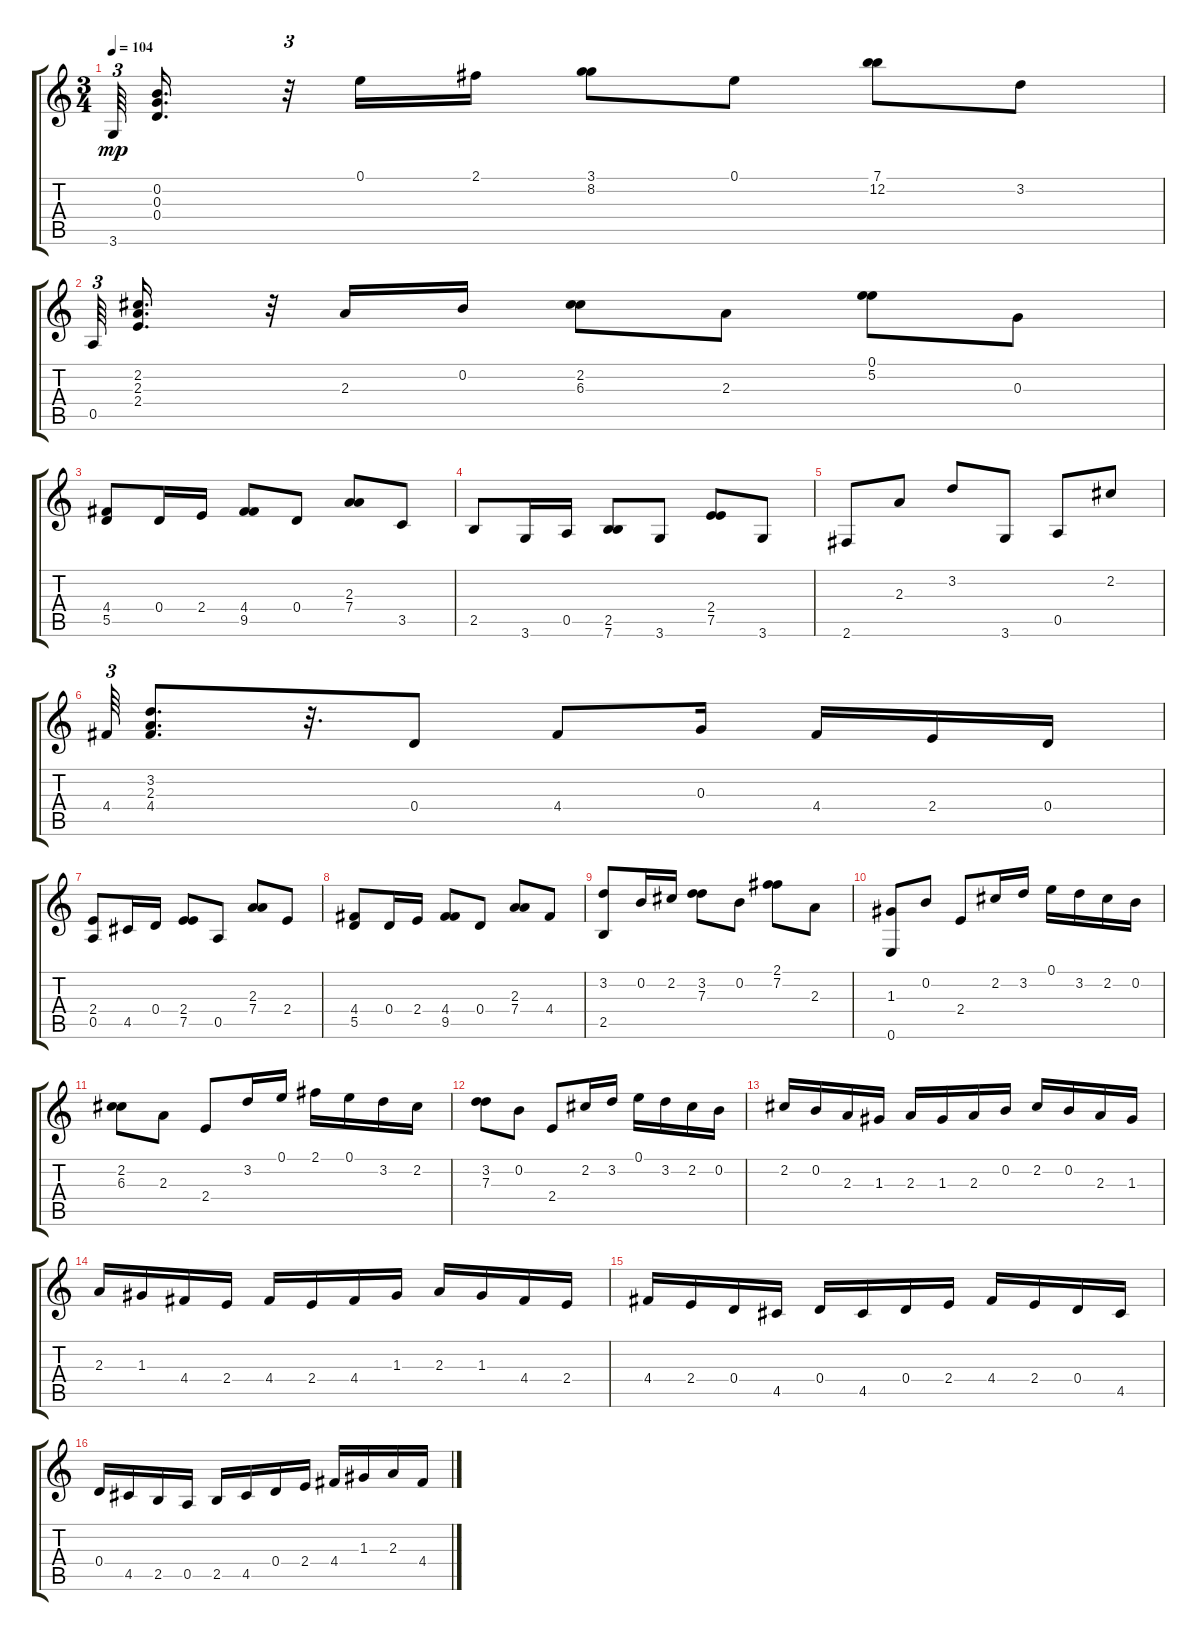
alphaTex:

\track "" {instrument acousticguitarnylon}
\staff {score tabs}
\tuning (E4 B3 G3 D3 A2 E2) {hide}
\ts (3 4)
\tempo 104
\clef g2
\ks c
3.6.64{tu (3 2) dy mp} (0.2 0.3 0.4).16{d} r.32{tu (3 2)} 0.1.16 2.1.16 (3.1 8.2).8 0.1.8 (7.1 12.2).8 3.2.8 |
0.5.64{tu (3 2)} (2.2 2.3 2.4).16{d} r.32{tu (3 2)} 2.3.16 0.2.16 (2.2 6.3).8 2.3.8 (0.1 5.2).8 0.3.8 |
(4.4 5.5).8 0.4.16 2.4.16 (4.4 9.5).8 0.4.8 (2.3 7.4).8 3.5.8 |
2.5.8 3.6.16 0.5.16 (2.5 7.6).8 3.6.8 (2.4 7.5).8 3.6.8 |
2.6.8 2.3.8 3.2.8 3.6.8 0.5.8 2.2.8 |
4.4.64{tu (3 2)} (3.2 2.3 4.4).8{d} r.32{d} 0.4.8 4.4.8 0.3.16 4.4.16 2.4.16 0.4.16 |
(2.4 0.5).8 4.5.16 0.4.16 (2.4 7.5).8 0.5.8 (2.3 7.4).8 2.4.8 |
(4.4 5.5).8 0.4.16 2.4.16 (4.4 9.5).8 0.4.8 (2.3 7.4).8 4.4.8 |
(3.2 2.5).8 0.2.16 2.2.16 (3.2 7.3).8 0.2.8 (2.1 7.2).8 2.3.8 |
(1.3 0.6).8 0.2.8 2.4.8 2.2.16 3.2.16 0.1.16 3.2.16 2.2.16 0.2.16 |
(2.2 6.3).8 2.3.8 2.4.8 3.2.16 0.1.16 2.1.16 0.1.16 3.2.16 2.2.16 |
(3.2 7.3).8 0.2.8 2.4.8 2.2.16 3.2.16 0.1.16 3.2.16 2.2.16 0.2.16 |
2.2.16 0.2.16 2.3.16 1.3.16 2.3.16 1.3.16 2.3.16 0.2.16 2.2.16 0.2.16 2.3.16 1.3.16 |
2.3.16 1.3.16 4.4.16 2.4.16 4.4.16 2.4.16 4.4.16 1.3.16 2.3.16 1.3.16 4.4.16 2.4.16 |
4.4.16 2.4.16 0.4.16 4.5.16 0.4.16 4.5.16 0.4.16 2.4.16 4.4.16 2.4.16 0.4.16 4.5.16 |
0.4.16 4.5.16 2.5.16 0.5.16 2.5.16 4.5.16 0.4.16 2.4.16 4.4.16 1.3.16 2.3.16 4.4.16
